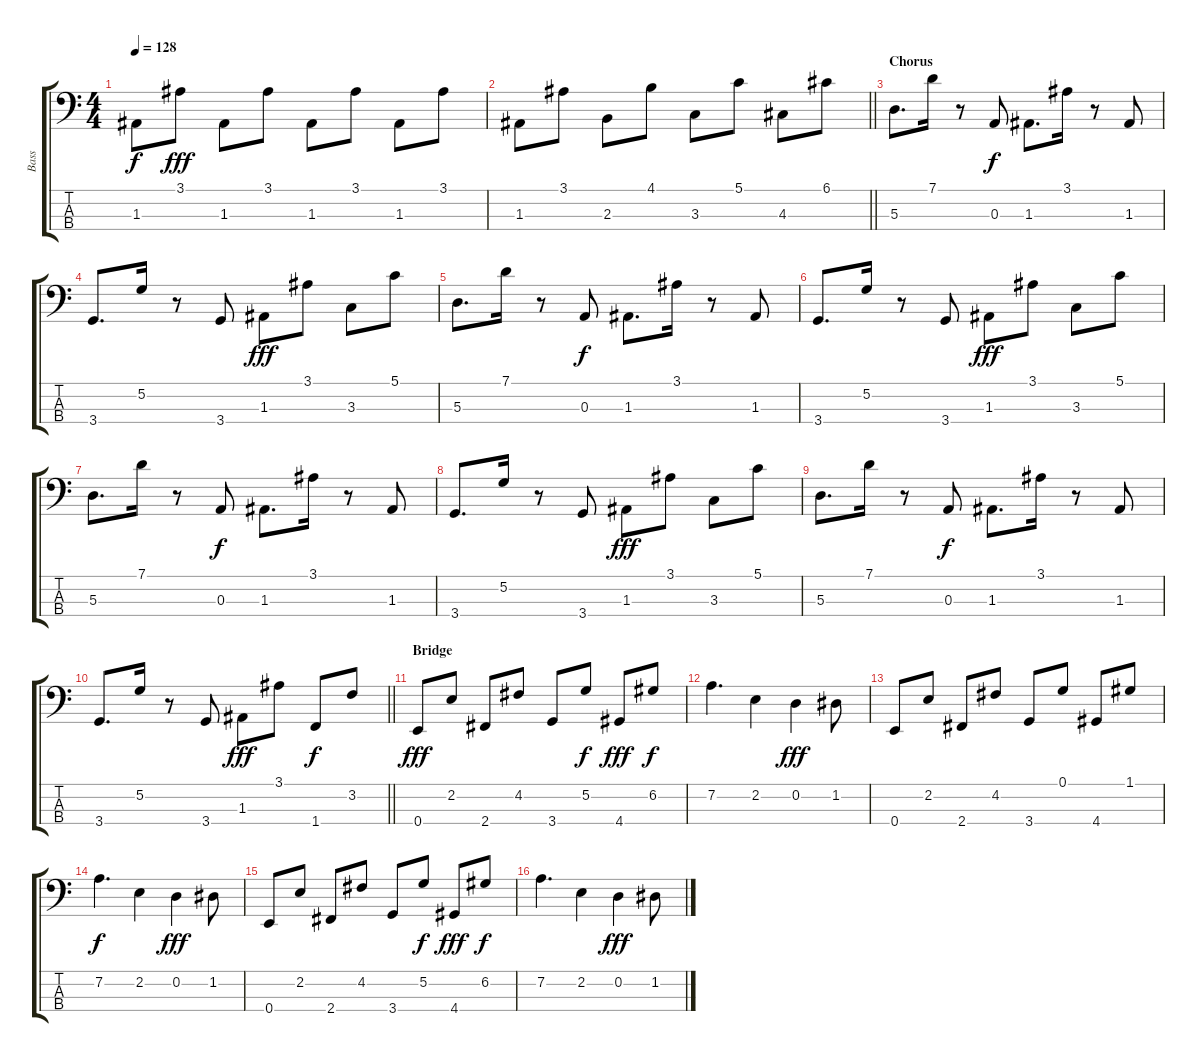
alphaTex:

\track ("Bass     " "Bass     ") {instrument electricbassfinger}
\staff {score tabs}
\tuning (G2 D2 A1 E1) {hide}
\ts (4 4)
\tempo 128
\clef f4
\ks c
1.3{t}.8{dy f} 3.1.8{dy fff} 1.3.8 3.1.8 1.3.8 3.1.8 1.3.8 3.1.8 |
\barLineRight lightlight
1.3.8 3.1.8 2.3.8 4.1.8 3.3.8 5.1.8 4.3.8 6.1.8 |
\section ("" "Chorus")
5.3.8{d} 7.1.16 r.8 0.3.8{dy f} 1.3.8{d} 3.1.16 r.8 1.3.8 |
3.4.8{d} 5.2.16 r.8 3.4.8 1.3.8{dy fff} 3.1.8 3.3.8 5.1.8 |
5.3.8{d} 7.1.16 r.8 0.3.8{dy f} 1.3.8{d} 3.1.16 r.8 1.3.8 |
3.4.8{d} 5.2.16 r.8 3.4.8 1.3.8{dy fff} 3.1.8 3.3.8 5.1.8 |
5.3.8{d} 7.1.16 r.8 0.3.8{dy f} 1.3.8{d} 3.1.16 r.8 1.3.8 |
3.4.8{d} 5.2.16 r.8 3.4.8 1.3.8{dy fff} 3.1.8 3.3.8 5.1.8 |
5.3.8{d} 7.1.16 r.8 0.3.8{dy f} 1.3.8{d} 3.1.16 r.8 1.3.8 |
\barLineRight lightlight
3.4.8{d} 5.2.16 r.8 3.4.8 1.3.8{dy fff} 3.1.8 1.4.8{dy f} 3.2.8 |
\section ("" "Bridge")
0.4.8{dy fff} 2.2.8 2.4.8 4.2.8 3.4.8 5.2.8{dy f} 4.4.8{dy fff} 6.2.8{dy f} |
7.2.4{d} 2.2.4 0.2.4{dy fff} 1.2.8 |
0.4.8 2.2.8 2.4.8 4.2.8 3.4.8 0.1.8 4.4.8 1.1.8 |
7.2.4{d dy f} 2.2.4 0.2.4{dy fff} 1.2.8 |
0.4.8 2.2.8 2.4.8 4.2.8 3.4.8 5.2.8{dy f} 4.4.8{dy fff} 6.2.8{dy f} |
7.2.4{d} 2.2.4 0.2.4{dy fff} 1.2.8
